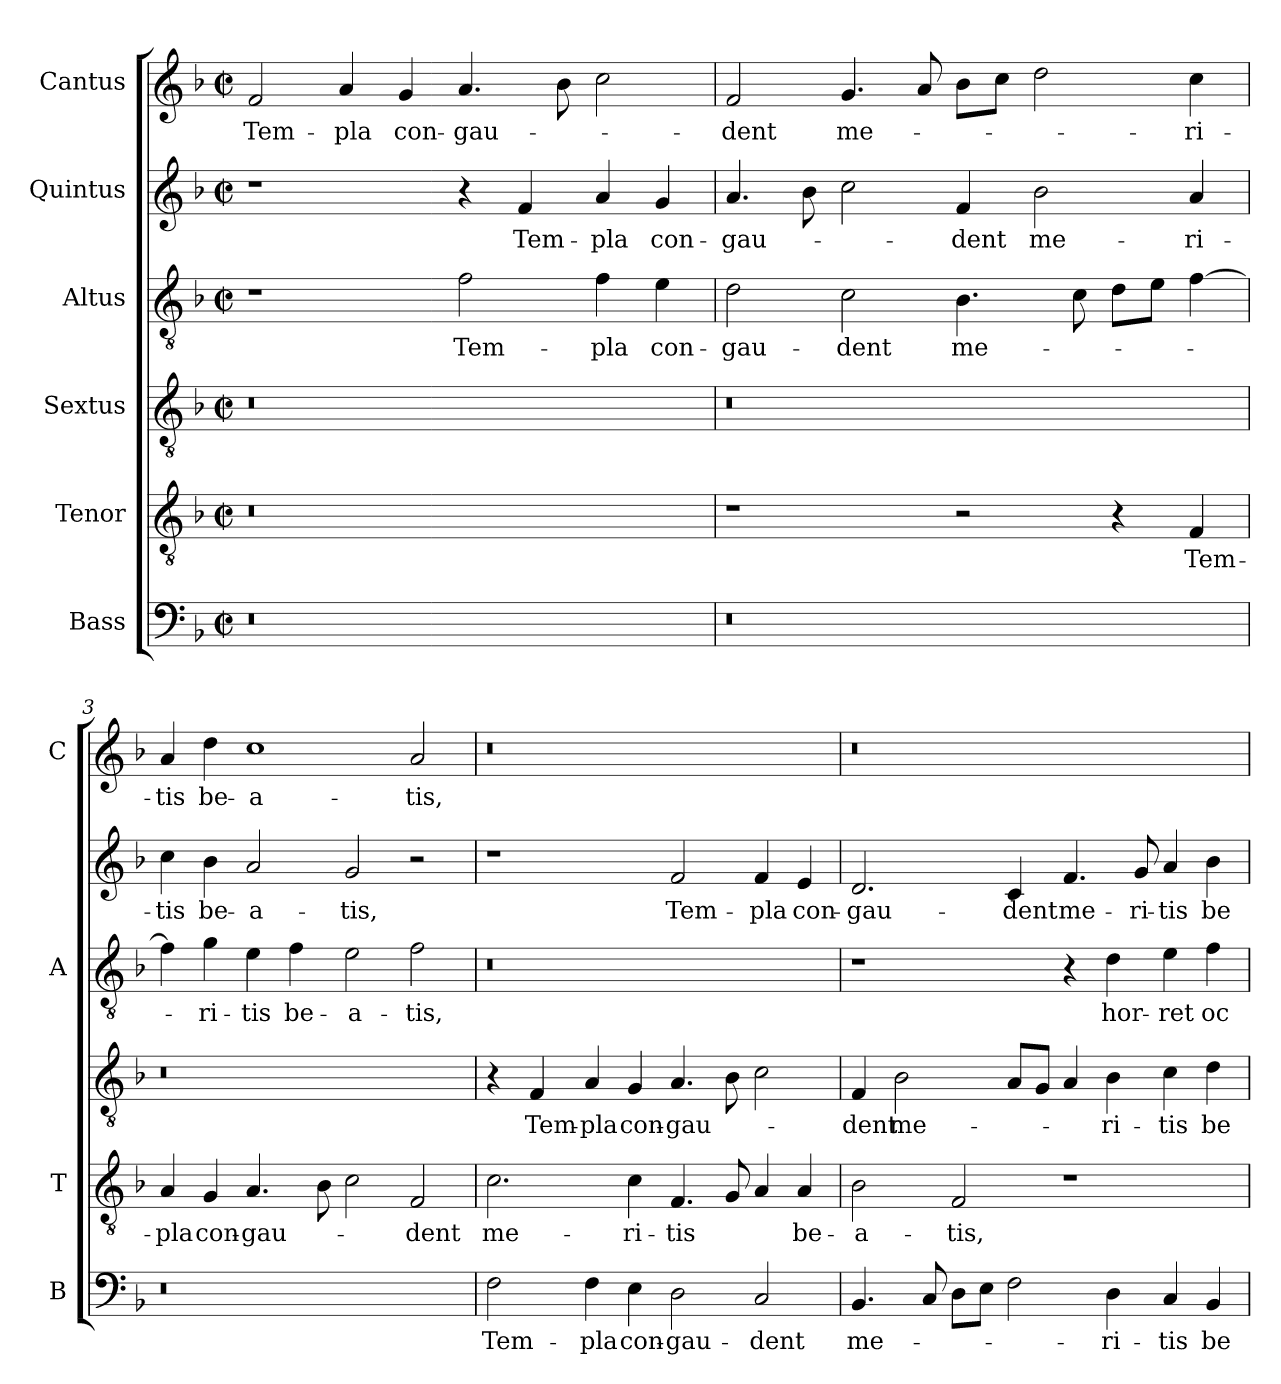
**kern	**text	**kern	**text	**kern	**text	**kern	**text	**kern	**text	**kern	**text
*part6	*part6	*part5	*part5	*part4	*part4	*part3	*part3	*part2	*part2	*part1	*part1
*staff6	*staff6	*staff5	*staff5	*staff4	*staff4	*staff3	*staff3	*staff2	*staff2	*staff1	*staff1
*I"Bass	*	*I"Tenor	*	*I"Sextus	*	*I"Altus	*	*I"Quintus	*	*I"Cantus	*
*I'B	*	*I'T	*	*	*	*I'A	*	*	*	*I'C	*
*clefF4	*	*clefGv2	*	*clefGv2	*	*clefGv2	*	*clefG2	*	*clefG2	*
*k[b-]	*	*k[b-]	*	*k[b-]	*	*k[b-]	*	*k[b-]	*	*k[b-]	*
*F:	*	*F:	*	*F:	*	*F:	*	*F:	*	*F:	*
*M2/2	*	*M2/2	*	*M2/2	*	*M2/2	*	*M2/2	*	*M2/2	*
*met(c|)	*	*met(c|)	*	*met(c|)	*	*met(c|)	*	*met(c|)	*	*met(c|)	*
=1	=1	=1	=1	=1	=1	=1	=1	=1	=1	=1	=1
0r	.	0r	.	0r	.	1r	.	1r	.	2f/	Tem-
.	.	.	.	.	.	.	.	.	.	4a/	-pla
.	.	.	.	.	.	.	.	.	.	4g/	con-
.	.	.	.	.	.	2f\	Tem-	4r	.	4.a/	-gau-
.	.	.	.	.	.	.	.	4f/	Tem-	.	.
.	.	.	.	.	.	.	.	.	.	8b-\	.
.	.	.	.	.	.	4f\	-pla	4a/	-pla	2cc\	.
.	.	.	.	.	.	4e\	con-	4g/	con-	.	.
=2	=2	=2	=2	=2	=2	=2	=2	=2	=2	=2	=2
0r	.	1r	.	0r	.	2d\	-gau-	4.a/	-gau-	2f/	-dent
.	.	.	.	.	.	.	.	8b-\	.	.	.
.	.	.	.	.	.	2c\	-dent	2cc\	.	4.g/	me-
.	.	.	.	.	.	.	.	.	.	8a/	.
.	.	2r	.	.	.	4.B-\	me-	4f/	-dent	8b-\L	.
.	.	.	.	.	.	.	.	.	.	8cc\J	.
.	.	.	.	.	.	.	.	2b-\	me-	2dd\	.
.	.	.	.	.	.	8c\	.	.	.	.	.
.	.	4r	.	.	.	8d\L	.	.	.	.	.
.	.	.	.	.	.	8e\J	.	.	.	.	.
.	.	4F/	Tem-	.	.	[4f\	.	4a/	-ri-	4cc\	-ri-
=3	=3	=3	=3	=3	=3	=3	=3	=3	=3	=3	=3
0r	.	4A/	-pla	0r	.	4f\]	.	4cc\	-tis	4a/	-tis
.	.	4G/	con-	.	.	4g\	-ri-	4b-\	be-	4dd\	be-
.	.	4.A/	-gau-	.	.	4e\	-tis	2a/	-a-	1cc	-a-
.	.	.	.	.	.	4f\	be-	.	.	.	.
.	.	8B-\	.	.	.	.	.	.	.	.	.
.	.	2c\	.	.	.	2e\	-a-	2g/	-tis,	.	.
.	.	2F/	-dent	.	.	2f\	-tis,	2r	.	2a/	-tis,
!!LO:LB:g=z
=4	=4	=4	=4	=4	=4	=4	=4	=4	=4	=4	=4
2F\	Tem-	2.c\	me-	4r	.	0r	.	1r	.	0r	.
.	.	.	.	4F/	Tem-	.	.	.	.	.	.
4F\	-pla	.	.	4A/	-pla	.	.	.	.	.	.
4E\	con-	4c\	-ri-	4G/	con-	.	.	.	.	.	.
2D\	-gau-	4.F/	-tis	4.A/	-gau-	.	.	2f/	Tem-	.	.
.	.	8G/	.	8B-\	.	.	.	.	.	.	.
2C/	-dent	4A/	.	2c\	.	.	.	4f/	-pla	.	.
.	.	4A/	be-	.	.	.	.	4e/	con-	.	.
=5	=5	=5	=5	=5	=5	=5	=5	=5	=5	=5	=5
4.BB-/	me-	2B-\	-a-	4F/	-dent	1r	.	2.d/	-gau-	0r	.
.	.	.	.	2B-\	me-	.	.	.	.	.	.
8C/	.	.	.	.	.	.	.	.	.	.	.
8D\L	.	2F/	-tis,	.	.	.	.	.	.	.	.
8E\J	.	.	.	.	.	.	.	.	.	.	.
2F\	.	.	.	8A/L	.	.	.	4c/	-dent	.	.
.	.	.	.	8G/J	.	.	.	.	.	.	.
.	.	1r	.	4A/	.	4r	.	4.f/	me-	.	.
4D\	-ri-	.	.	4B-\	-ri-	4d\	hor-	.	.	.	.
.	.	.	.	.	.	.	.	8g/	-ri-	.	.
4C/	-tis	.	.	4c\	-tis	4e\	-ret	4a/	-tis	.	.
4BB-/	be-	.	.	4d\	be-	4f\	oc-	4b-\	be-	.	.
=	=	=	=	=	=	=	=	=	=	=	=
*-	*-	*-	*-	*-	*-	*-	*-	*-	*-	*-	*-
